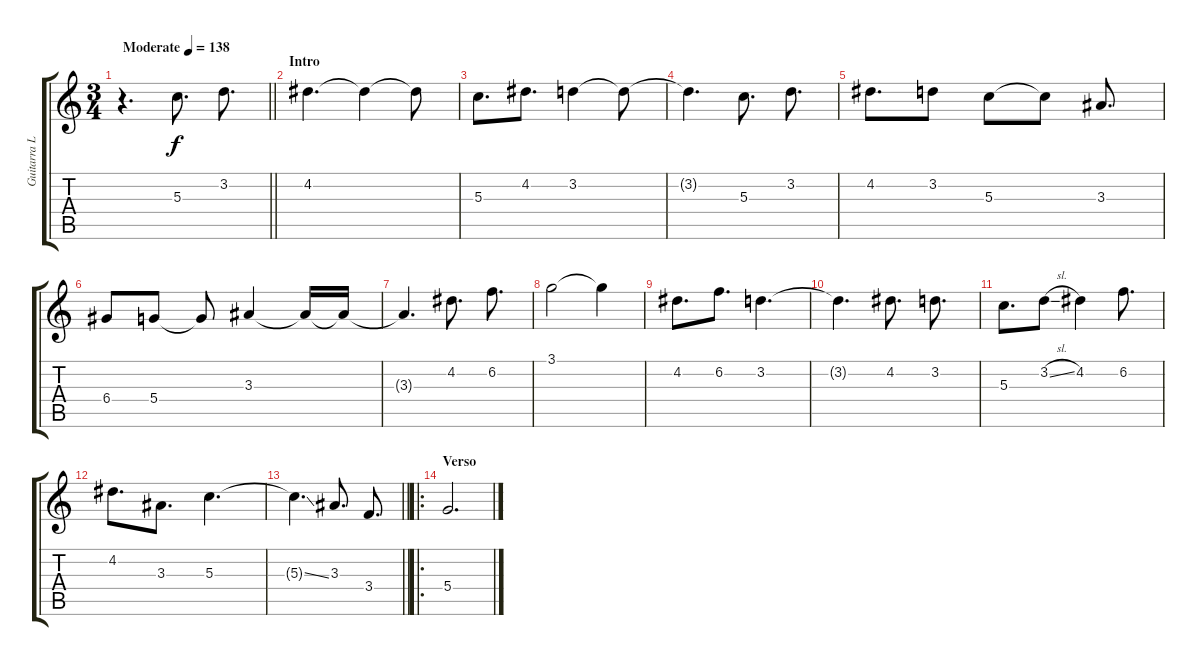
\track ("Guitarra Lider" "Guitarra L") {instrument acousticguitarsteel}
\staff {score tabs}
\tuning (E4 B3 G3 D3 A2 E2) {hide}
\ts (3 4)
\tempo (138 "Moderate")
\clef g2
\barLineRight lightlight
\ks c
r.4{d dy f instrument acousticguitarsteel} 5.3.8{d} 3.2.8{d} |
\section ("" "Intro")
4.2.4{d} 4.2{t}.4 4.2{t}.8 |
5.3.8{d} 4.2.8{d} 3.2.4 3.2{t}.8 |
3.2{t}.4{d} 5.3.8{d} 3.2.8{d} |
4.2.8{d} 3.2.8 5.3.8 5.3{t}.8 3.3.8{d} |
6.4.8 5.4.8 5.4{t}.8 3.3.4 3.3{t}.16 3.3{t}.16 |
3.3{t}.4{d} 4.2.8{d} 6.2.8{d} |
3.1.2 3.1{t}.4 |
4.2.8{d} 6.2.8{d} 3.2.4{d} |
3.2{t}.4{d} 4.2.8{d} 3.2.8{d} |
5.3.8{d} 3.2{sl}.8 4.2.4 6.2.8{d} |
4.2.8{d} 3.3.8{d} 5.3.4{d} |
\barLineRight lightlight
5.3{ss t}.4{d} 3.3.8{d} 3.4.8{d} |
\ro
\section ("" "Verso")
5.4.2{d}
